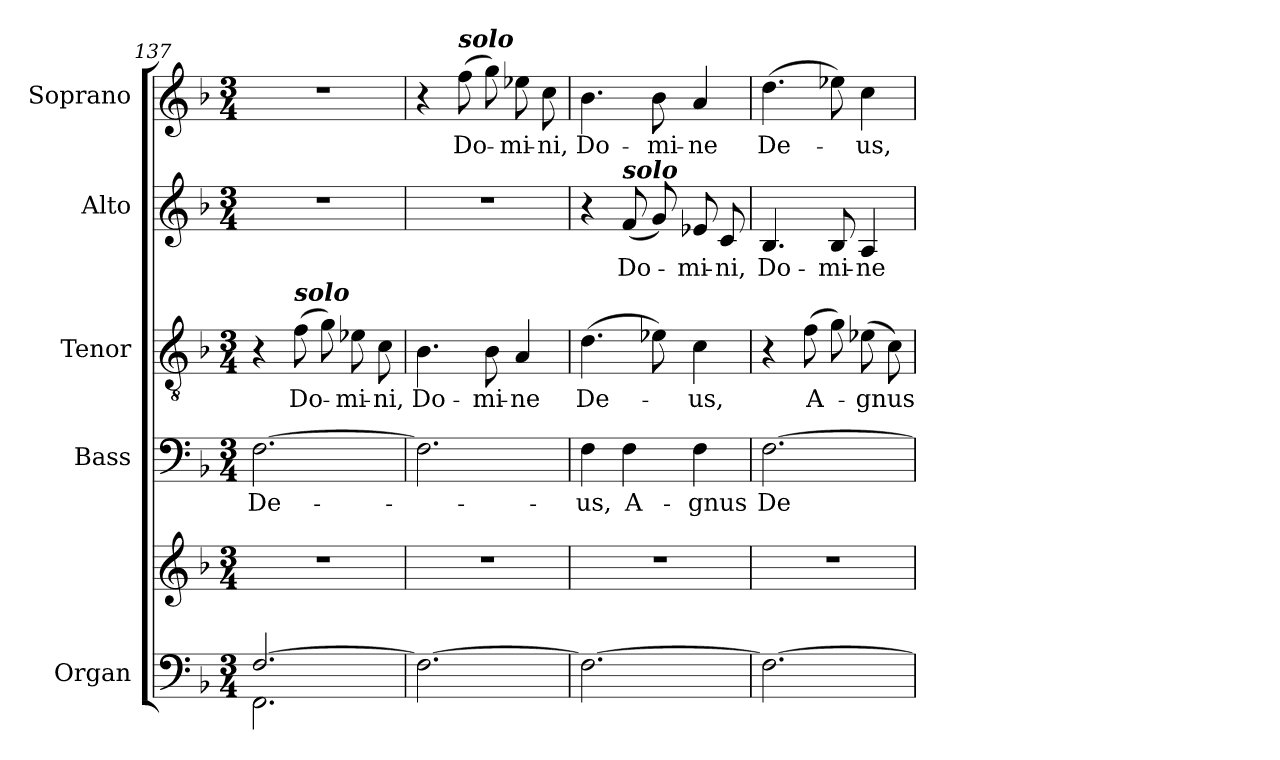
**kern	**kern	**kern	**text	**kern	**text	**kern	**text	**kern	**text
*part5	*part5	*part4	*part4	*part3	*part3	*part2	*part2	*part1	*part1
*staff6	*staff5	*staff4	*staff4	*staff3	*staff3	*staff2	*staff2	*staff1	*staff1
*I"Organ	*	*I"Bass	*	*I"Tenor	*	*I"Alto	*	*I"Soprano	*
*I'Org.	*	*I'B.	*	*I'T.	*	*I'A.	*	*I'S.	*
*clefF4	*clefG2	*clefF4	*	*clefGv2	*	*clefG2	*	*clefG2	*
*	*	*	*	*ITrd7c12	*	*	*	*	*
*k[b-]	*k[b-]	*k[b-]	*	*k[b-]	*	*k[b-]	*	*k[b-]	*
*F:	*F:	*F:	*	*F:	*	*F:	*	*F:	*
*M3/4	*M3/4	*M3/4	*	*M3/4	*	*M3/4	*	*M3/4	*
=137	=137	=137	=137	=137	=137	=137	=137	=137	=137
*^	*	*	*	*	*	*	*	*	*
!	!	!LO:N:vis=1	!	!	!	!	!	!	!	!
!	!	!	!	!LO:LY:b:color=#000000	!	!	!LO:N:vis=1	!	!LO:N:vis=1	!
[2.Fi/	2.FFi\	2.r	[2.Fi\	De-	4r	.	2.r	.	2.r	.
!	!	!	!	!	!LO:TX:a:Bi:t=solo	!	!	!	!	!
!	!	!	!	!	!	!LO:LY:b:color=#000000	!	!	!	!
.	.	.	.	.	(8Fi\	Do-	.	.	.	.
.	.	.	.	.	8Gi\)	.	.	.	.	.
!	!	!	!	!	!	!LO:LY:b:color=#000000	!	!	!	!
.	.	.	.	.	8E-Xi\	-mi-	.	.	.	.
!	!	!	!	!	!	!LO:LY:b:color=#000000	!	!	!	!
.	.	.	.	.	8Ci\	-ni,	.	.	.	.
*v	*v	*	*	*	*	*	*	*	*	*
!!LO:PB:g=z
=138	=138	=138	=138	=138	=138	=138	=138	=138	=138
!	!LO:N:vis=1	!	!	!	!	!	!	!	!
!	!	!	!	!	!LO:LY:b:color=#000000	!LO:N:vis=1	!	!	!
2.Fi\_	2.r	2.Fi\]	.	4.BB-i\	Do-	2.r	.	4r	.
!	!	!	!	!	!	!	!	!LO:TX:a:Bi:t=solo	!
!	!	!	!	!	!	!	!	!	!LO:LY:b:color=#000000
.	.	.	.	.	.	.	.	(8ffi\	Do-
!	!	!	!	!	!LO:LY:b:color=#000000	!	!	!	!
.	.	.	.	8BB-i\	-mi-	.	.	8ggi\)	.
!	!	!	!	!	!LO:LY:b:color=#000000	!	!	!	!
!	!	!	!	!	!	!	!	!	!LO:LY:b:color=#000000
.	.	.	.	4AAi/	-ne	.	.	8ee-Xi\	-mi-
!	!	!	!	!	!	!	!	!	!LO:LY:b:color=#000000
.	.	.	.	.	.	.	.	8cci\	-ni,
=139	=139	=139	=139	=139	=139	=139	=139	=139	=139
!	!LO:N:vis=1	!	!	!	!	!	!	!	!
!	!	!	!LO:LY:b:color=#000000	!	!	!	!	!	!
!	!	!	!	!	!LO:LY:b:color=#000000	!	!	!	!
!	!	!	!	!	!	!	!	!	!LO:LY:b:color=#000000
2.Fi\_	2.r	4Fi\	-us,	(4.Di\	De-	4r	.	4.b-i\	Do-
!	!	!	!LO:LY:b:color=#000000	!	!	!	!	!	!
!	!	!	!	!	!	!LO:TX:a:Bi:t=solo	!	!	!
!	!	!	!	!	!	!	!LO:LY:b:color=#000000	!	!
.	.	4Fi\	A-	.	.	(8fi/	Do-	.	.
!	!	!	!	!	!	!	!	!	!LO:LY:b:color=#000000
.	.	.	.	8E-Xi\)	.	8gi/)	.	8b-i\	-mi-
!	!	!	!LO:LY:b:color=#000000	!	!	!	!	!	!
!	!	!	!	!	!LO:LY:b:color=#000000	!	!	!	!
!	!	!	!	!	!	!	!LO:LY:b:color=#000000	!	!
!	!	!	!	!	!	!	!	!	!LO:LY:b:color=#000000
.	.	4Fi\	-gnus	4Ci\	-us,	8e-Xi/	-mi-	4ai/	-ne
!	!	!	!	!	!	!	!LO:LY:b:color=#000000	!	!
.	.	.	.	.	.	8ci/	-ni,	.	.
=140	=140	=140	=140	=140	=140	=140	=140	=140	=140
!	!LO:N:vis=1	!	!	!	!	!	!	!	!
!	!	!	!LO:LY:b:color=#000000	!	!	!	!	!	!
!	!	!	!	!	!	!	!LO:LY:b:color=#000000	!	!
!	!	!	!	!	!	!	!	!	!LO:LY:b:color=#000000
2.Fi\_	2.r	[2.Fi\	De-	4r	.	4.B-i/	Do-	(4.ddi\	De-
!	!	!	!	!	!LO:LY:b:color=#000000	!	!	!	!
.	.	.	.	(8Fi\	A-	.	.	.	.
!	!	!	!	!	!	!	!LO:LY:b:color=#000000	!	!
.	.	.	.	8Gi\)	.	8B-i/	-mi-	8ee-Xi\)	.
!	!	!	!	!	!LO:LY:b:color=#000000	!	!	!	!
!	!	!	!	!	!	!	!LO:LY:b:color=#000000	!	!
!	!	!	!	!	!	!	!	!	!LO:LY:b:color=#000000
.	.	.	.	(8E-Xi\	-gnus	4Ai/	-ne	4cci\	-us,
.	.	.	.	8Ci\)	.	.	.	.	.
=	=	=	=	=	=	=	=	=	=
*-	*-	*-	*-	*-	*-	*-	*-	*-	*-
